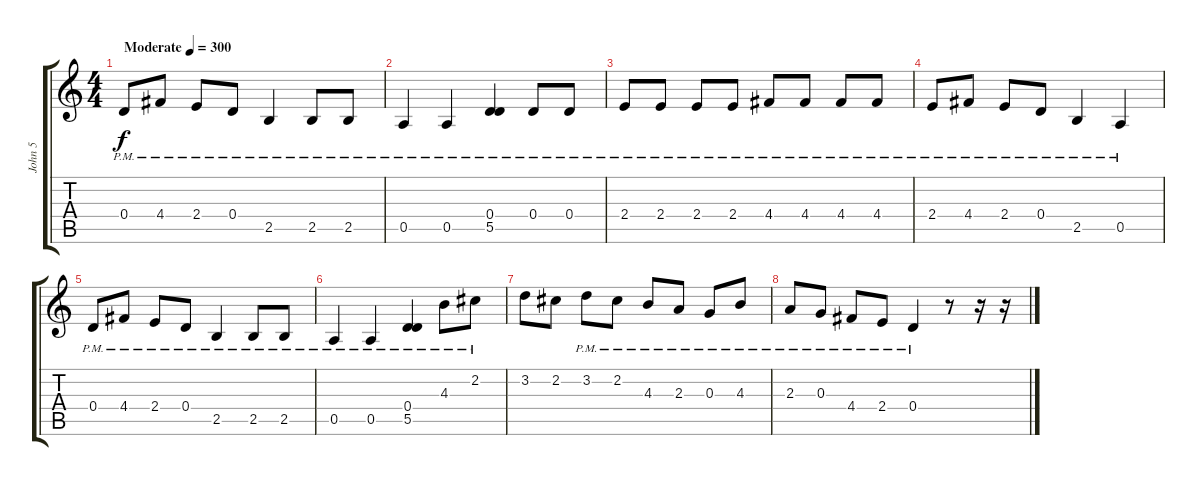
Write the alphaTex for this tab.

\track ("John 5" "John 5") {instrument electricguitarmuted}
\staff {score tabs}
\tuning (E4 B3 G3 D3 A2 E2) {hide}
\ts (4 4)
\tempo (300 "Moderate")
\clef g2
\ks c
0.4{pm}.8{dy f instrument electricguitarmuted} 4.4{pm}.8 2.4{pm}.8 0.4{pm}.8 2.5{pm}.4 2.5{pm}.8 2.5{pm}.8 |
0.5{pm}.4 0.5{pm}.4 (0.4{pm} 5.5).4 0.4{pm}.8 0.4{pm}.8 |
2.4{pm}.8 2.4{pm}.8 2.4{pm}.8 2.4{pm}.8 4.4{pm}.8 4.4{pm}.8 4.4{pm}.8 4.4{pm}.8 |
2.4{pm}.8 4.4{pm}.8 2.4{pm}.8 0.4{pm}.8 2.5{pm}.4 0.5{pm}.4 |
0.4{pm}.8 4.4{pm}.8 2.4{pm}.8 0.4{pm}.8 2.5{pm}.4 2.5{pm}.8 2.5{pm}.8 |
0.5{pm}.4 0.5{pm}.4 (0.4{pm} 5.5).4 4.3{pm}.8 2.2{pm}.8 |
3.2.8 2.2.8 3.2{pm}.8 2.2{pm}.8 4.3{pm}.8 2.3{pm}.8 0.3{pm}.8 4.3{pm}.8 |
2.3{pm}.8 0.3{pm}.8 4.4{pm}.8 2.4{pm}.8 0.4{pm}.4 r.8 r.16 r.16
